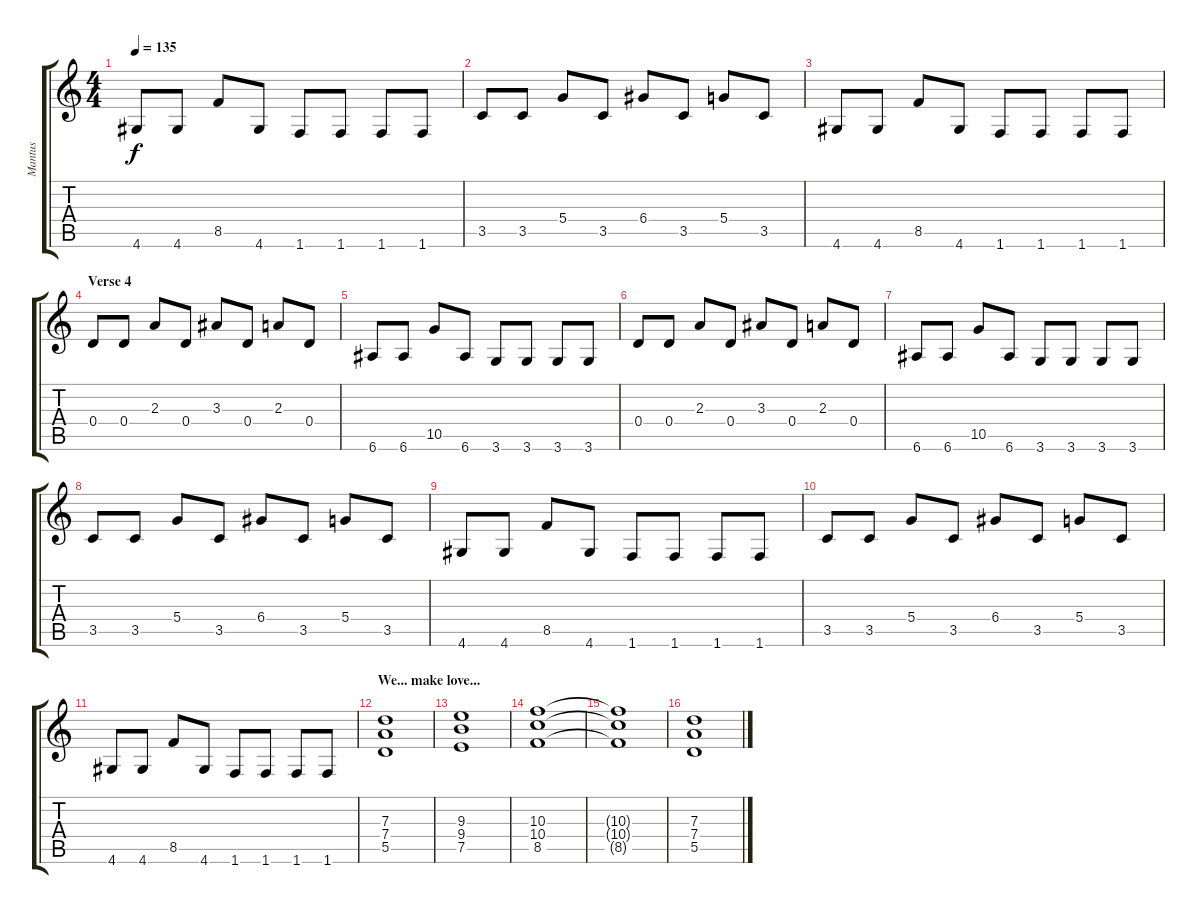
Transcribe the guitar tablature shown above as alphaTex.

\track ("Mantus" "Mantus") {instrument distortionguitar}
\staff {score tabs}
\tuning (E4 B3 G3 D3 A2 E2) {hide}
\ts (4 4)
\tempo 135
\clef g2
\ks c
4.6.8{dy f} 4.6.8 8.5.8 4.6.8 1.6.8 1.6.8 1.6.8 1.6.8 |
3.5.8 3.5.8 5.4.8 3.5.8 6.4.8 3.5.8 5.4.8 3.5.8 |
4.6.8 4.6.8 8.5.8 4.6.8 1.6.8 1.6.8 1.6.8 1.6.8 |
\section ("" "Verse 4")
0.4.8 0.4.8 2.3.8 0.4.8 3.3.8 0.4.8 2.3.8 0.4.8 |
6.6.8 6.6.8 10.5.8 6.6.8 3.6.8 3.6.8 3.6.8 3.6.8 |
0.4.8 0.4.8 2.3.8 0.4.8 3.3.8 0.4.8 2.3.8 0.4.8 |
6.6.8 6.6.8 10.5.8 6.6.8 3.6.8 3.6.8 3.6.8 3.6.8 |
3.5.8 3.5.8 5.4.8 3.5.8 6.4.8 3.5.8 5.4.8 3.5.8 |
4.6.8 4.6.8 8.5.8 4.6.8 1.6.8 1.6.8 1.6.8 1.6.8 |
3.5.8 3.5.8 5.4.8 3.5.8 6.4.8 3.5.8 5.4.8 3.5.8 |
4.6.8 4.6.8 8.5.8 4.6.8 1.6.8 1.6.8 1.6.8 1.6.8 |
\section ("" "We... make love...")
(7.3 7.4 5.5).1 |
(9.3 9.4 7.5).1 |
(10.3 10.4 8.5).1 |
(10.3{t} 10.4{t} 8.5{t}).1 |
(7.3 7.4 5.5).1
